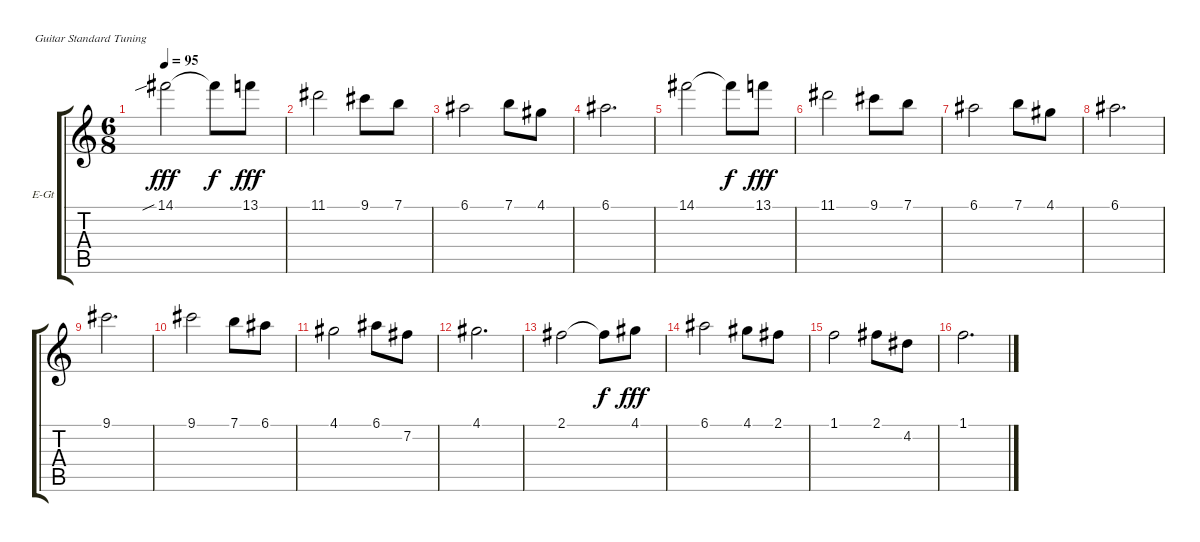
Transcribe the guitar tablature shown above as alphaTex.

\defaultSystemsLayout 4
\bracketExtendMode groupsimilarinstruments
\firstSystemTrackNameOrientation horizontal
\otherSystemsTrackNameOrientation horizontal
\track ("Electric Guitar" "E-Gt") {instrument overdrivenguitar}
\staff {score tabs}
\tuning (E4 B3 G3 D3 A2 E2)
\ts (6 8)
\tempo 95
\clef g2
\ks c
14.1{sib}.2{dy fff} 14.1{t}.8{dy f} 13.1.8{dy fff} |
11.1.2 9.1.8 7.1.8 |
6.1.2 7.1.8 4.1.8 |
6.1.2{d} |
14.1.2 14.1{t}.8{dy f} 13.1.8{dy fff} |
11.1.2 9.1.8 7.1.8 |
6.1.2 7.1.8 4.1.8 |
6.1.2{d} |
9.1.2{d} |
9.1.2 7.1.8 6.1.8 |
4.1.2 6.1.8 7.2.8 |
4.1.2{d} |
2.1.2 2.1{t}.8{dy f} 4.1.8{dy fff} |
6.1.2 4.1.8 2.1.8 |
1.1.2 2.1.8 4.2.8 |
1.1.2{d}
